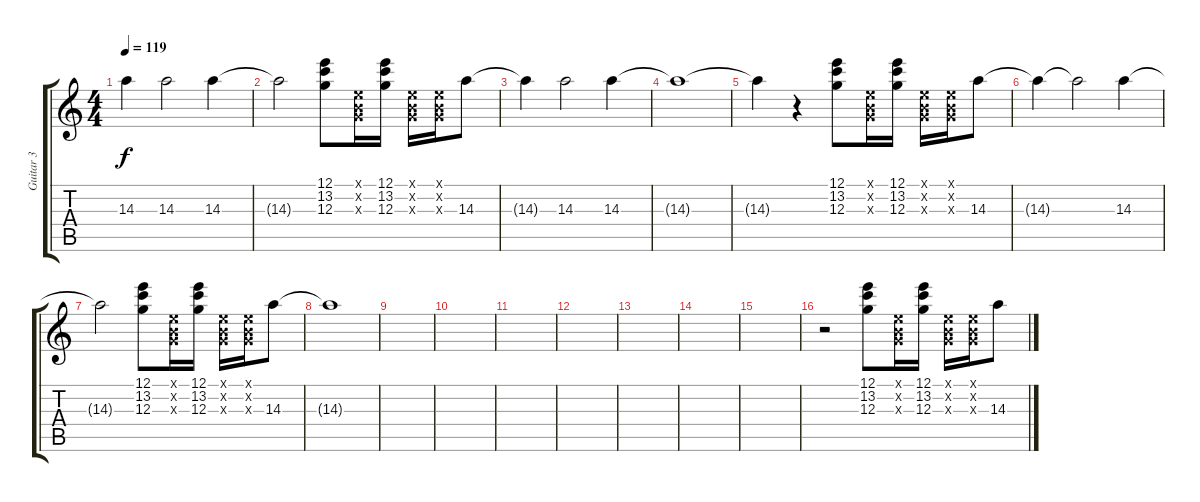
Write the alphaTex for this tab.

\track ("Guitar 3" "Guitar 3") {instrument distortionguitar}
\staff {score tabs}
\tuning (E4 B3 G3 D3 A2 E2) {hide}
\ts (4 4)
\tempo 119
\clef g2
\ks c
14.3{t}.4{dy f} 14.3.2 14.3.4 |
14.3{t}.2 (12.1 13.2 12.3).8 (0.1{x} 0.2{x} 0.3{x}).16 (12.1 13.2 12.3).16 (0.1{x} 0.2{x} 0.3{x}).16 (0.1{x} 0.2{x} 0.3{x}).16 14.3.8 |
14.3{t}.4 14.3.2 14.3.4 |
14.3{t}.1 |
14.3{t}.4 r.4 (12.1 13.2 12.3).8 (0.1{x} 0.2{x} 0.3{x}).16 (12.1 13.2 12.3).16 (0.1{x} 0.2{x} 0.3{x}).16 (0.1{x} 0.2{x} 0.3{x}).16 14.3.8 |
14.3{t}.4 14.3{t}.2 14.3.4 |
14.3{t}.2 (12.1 13.2 12.3).8 (0.1{x} 0.2{x} 0.3{x}).16 (12.1 13.2 12.3).16 (0.1{x} 0.2{x} 0.3{x}).16 (0.1{x} 0.2{x} 0.3{x}).16 14.3.8 |
14.3{t}.1 |
|
|
|
|
|
|
|
r.2 (12.1 13.2 12.3).8 (0.1{x} 0.2{x} 0.3{x}).16 (12.1 13.2 12.3).16 (0.1{x} 0.2{x} 0.3{x}).16 (0.1{x} 0.2{x} 0.3{x}).16 14.3.8
